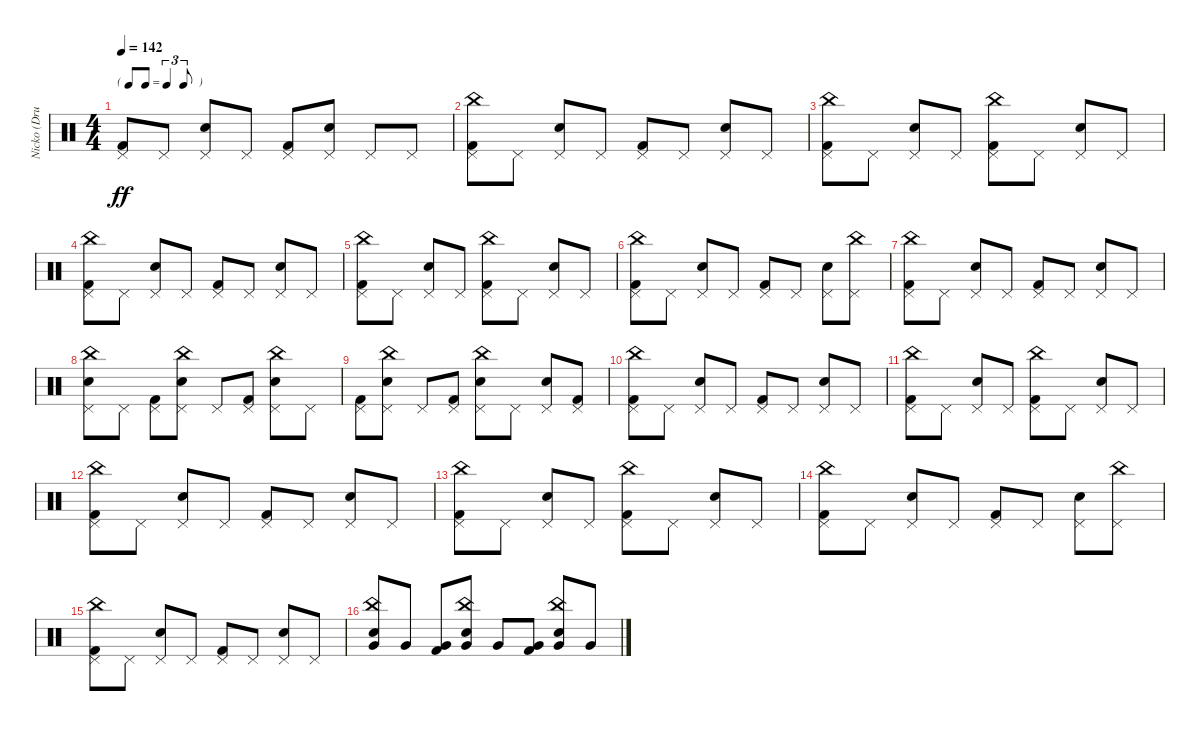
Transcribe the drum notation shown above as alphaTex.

\track ("Nicko (Drums)" "Nicko (Dru") {instrument percussion}
\staff {score}
\articulation defaults
\ts (4 4)
\tf triplet8th
\tempo 142
\clef neutral
\ks c
("Kick (hit) 2" "Pedal Hi-Hat (hit)").8{dy ff} "Pedal Hi-Hat (hit)".8 ("Electric Snare (hit)" "Pedal Hi-Hat (hit)").8 "Pedal Hi-Hat (hit)".8 ("Kick (hit) 2" "Pedal Hi-Hat (hit)").8 ("Electric Snare (hit)" "Pedal Hi-Hat (hit)").8 "Pedal Hi-Hat (hit)".8 "Pedal Hi-Hat (hit)".8 |
("Kick (hit) 2" "Pedal Hi-Hat (hit)" "China (hit)").8 "Pedal Hi-Hat (hit)".8 ("Electric Snare (hit)" "Pedal Hi-Hat (hit)").8 "Pedal Hi-Hat (hit)".8 ("Kick (hit) 2" "Pedal Hi-Hat (hit)").8 "Pedal Hi-Hat (hit)".8 ("Electric Snare (hit)" "Pedal Hi-Hat (hit)").8 "Pedal Hi-Hat (hit)".8 |
("Kick (hit) 2" "Pedal Hi-Hat (hit)" "China (hit)").8 "Pedal Hi-Hat (hit)".8 ("Electric Snare (hit)" "Pedal Hi-Hat (hit)").8 "Pedal Hi-Hat (hit)".8 ("Kick (hit) 2" "Pedal Hi-Hat (hit)" "China (hit)").8 "Pedal Hi-Hat (hit)".8 ("Electric Snare (hit)" "Pedal Hi-Hat (hit)").8 "Pedal Hi-Hat (hit)".8 |
("Kick (hit) 2" "Pedal Hi-Hat (hit)" "China (hit)").8 "Pedal Hi-Hat (hit)".8 ("Electric Snare (hit)" "Pedal Hi-Hat (hit)").8 "Pedal Hi-Hat (hit)".8 ("Kick (hit) 2" "Pedal Hi-Hat (hit)").8 "Pedal Hi-Hat (hit)".8 ("Electric Snare (hit)" "Pedal Hi-Hat (hit)").8 "Pedal Hi-Hat (hit)".8 |
("Kick (hit) 2" "Pedal Hi-Hat (hit)" "China (hit)").8 "Pedal Hi-Hat (hit)".8 ("Electric Snare (hit)" "Pedal Hi-Hat (hit)").8 "Pedal Hi-Hat (hit)".8 ("Kick (hit) 2" "Pedal Hi-Hat (hit)" "China (hit)").8 "Pedal Hi-Hat (hit)".8 ("Electric Snare (hit)" "Pedal Hi-Hat (hit)").8 "Pedal Hi-Hat (hit)".8 |
("Kick (hit) 2" "Pedal Hi-Hat (hit)" "China (hit)").8 "Pedal Hi-Hat (hit)".8 ("Electric Snare (hit)" "Pedal Hi-Hat (hit)").8 "Pedal Hi-Hat (hit)".8 ("Kick (hit) 2" "Pedal Hi-Hat (hit)").8 "Pedal Hi-Hat (hit)".8 ("Electric Snare (hit)" "Pedal Hi-Hat (hit)").8 ("Pedal Hi-Hat (hit)" "China (hit)").8 |
("Kick (hit) 2" "Pedal Hi-Hat (hit)" "China (hit)").8 "Pedal Hi-Hat (hit)".8 ("Electric Snare (hit)" "Pedal Hi-Hat (hit)").8 "Pedal Hi-Hat (hit)".8 ("Kick (hit) 2" "Pedal Hi-Hat (hit)").8 "Pedal Hi-Hat (hit)".8 ("Electric Snare (hit)" "Pedal Hi-Hat (hit)").8 "Pedal Hi-Hat (hit)".8 |
("Electric Snare (hit)" "Pedal Hi-Hat (hit)" "China (hit)").8 "Pedal Hi-Hat (hit)".8 ("Kick (hit) 2" "Pedal Hi-Hat (hit)").8 ("Electric Snare (hit)" "Pedal Hi-Hat (hit)" "China (hit)").8 "Pedal Hi-Hat (hit)".8 ("Kick (hit) 2" "Pedal Hi-Hat (hit)").8 ("Electric Snare (hit)" "Pedal Hi-Hat (hit)" "China (hit)").8 "Pedal Hi-Hat (hit)".8 |
("Kick (hit) 2" "Pedal Hi-Hat (hit)").8 ("Electric Snare (hit)" "Pedal Hi-Hat (hit)" "China (hit)").8 "Pedal Hi-Hat (hit)".8 ("Kick (hit) 2" "Pedal Hi-Hat (hit)").8 ("Electric Snare (hit)" "Pedal Hi-Hat (hit)" "China (hit)").8 "Pedal Hi-Hat (hit)".8 ("Electric Snare (hit)" "Pedal Hi-Hat (hit)").8 ("Kick (hit) 2" "Pedal Hi-Hat (hit)").8 |
("Kick (hit) 2" "Pedal Hi-Hat (hit)" "China (hit)").8 "Pedal Hi-Hat (hit)".8 ("Electric Snare (hit)" "Pedal Hi-Hat (hit)").8 "Pedal Hi-Hat (hit)".8 ("Kick (hit) 2" "Pedal Hi-Hat (hit)").8 "Pedal Hi-Hat (hit)".8 ("Electric Snare (hit)" "Pedal Hi-Hat (hit)").8 "Pedal Hi-Hat (hit)".8 |
("Kick (hit) 2" "Pedal Hi-Hat (hit)" "China (hit)").8 "Pedal Hi-Hat (hit)".8 ("Electric Snare (hit)" "Pedal Hi-Hat (hit)").8 "Pedal Hi-Hat (hit)".8 ("Kick (hit) 2" "Pedal Hi-Hat (hit)" "China (hit)").8 "Pedal Hi-Hat (hit)".8 ("Electric Snare (hit)" "Pedal Hi-Hat (hit)").8 "Pedal Hi-Hat (hit)".8 |
("Kick (hit) 2" "Pedal Hi-Hat (hit)" "China (hit)").8 "Pedal Hi-Hat (hit)".8 ("Electric Snare (hit)" "Pedal Hi-Hat (hit)").8 "Pedal Hi-Hat (hit)".8 ("Kick (hit) 2" "Pedal Hi-Hat (hit)").8 "Pedal Hi-Hat (hit)".8 ("Electric Snare (hit)" "Pedal Hi-Hat (hit)").8 "Pedal Hi-Hat (hit)".8 |
("Kick (hit) 2" "Pedal Hi-Hat (hit)" "China (hit)").8 "Pedal Hi-Hat (hit)".8 ("Electric Snare (hit)" "Pedal Hi-Hat (hit)").8 "Pedal Hi-Hat (hit)".8 ("Kick (hit) 2" "Pedal Hi-Hat (hit)" "China (hit)").8 "Pedal Hi-Hat (hit)".8 ("Electric Snare (hit)" "Pedal Hi-Hat (hit)").8 "Pedal Hi-Hat (hit)".8 |
("Kick (hit) 2" "Pedal Hi-Hat (hit)" "China (hit)").8 "Pedal Hi-Hat (hit)".8 ("Electric Snare (hit)" "Pedal Hi-Hat (hit)").8 "Pedal Hi-Hat (hit)".8 ("Kick (hit) 2" "Pedal Hi-Hat (hit)").8 "Pedal Hi-Hat (hit)".8 ("Electric Snare (hit)" "Pedal Hi-Hat (hit)").8 ("Pedal Hi-Hat (hit)" "China (hit)").8 |
("Kick (hit) 2" "Pedal Hi-Hat (hit)" "China (hit)").8 "Pedal Hi-Hat (hit)".8 ("Electric Snare (hit)" "Pedal Hi-Hat (hit)").8 "Pedal Hi-Hat (hit)".8 ("Kick (hit) 2" "Pedal Hi-Hat (hit)").8 "Pedal Hi-Hat (hit)".8 ("Electric Snare (hit)" "Pedal Hi-Hat (hit)").8 "Pedal Hi-Hat (hit)".8 |
("Electric Snare (hit)" "Very Low Tom (hit)" "China (hit)").8 "Very Low Tom (hit)".8 ("Kick (hit) 2" "Very Low Tom (hit)").8 ("Electric Snare (hit)" "Very Low Tom (hit)" "China (hit)").8 "Very Low Tom (hit)".8 ("Kick (hit) 2" "Very Low Tom (hit)").8 ("Electric Snare (hit)" "Very Low Tom (hit)" "China (hit)").8 "Very Low Tom (hit)".8
